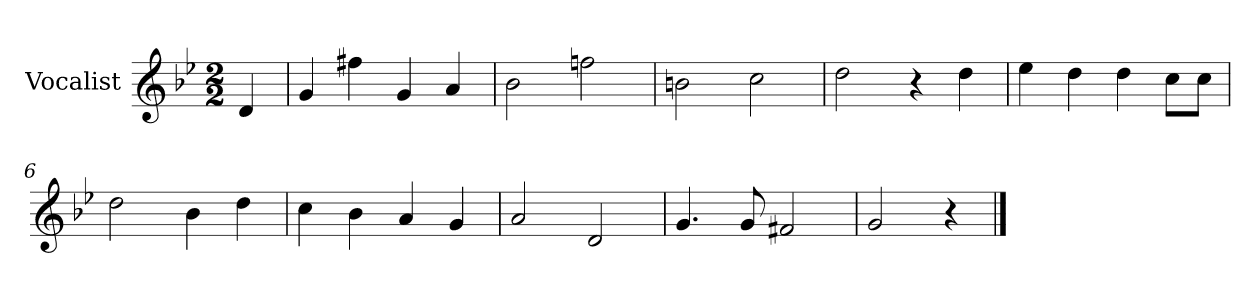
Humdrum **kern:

**kern
*part1
*staff1
*I"Vocalist
*k[b-e-]
*g:
*M2/2
=
4d
=1
4g
4ff#X
4g
4a
=2
2b-
2ffn
=3
2bn
2cc
=4
2dd
4r
4dd
=5
4ee-
4dd
4dd
8ccL
8ccJ
=6
2dd
4b-
4dd
=7
4cc
4b-
4a
4g
=8
2a
2d
=9
4.g
8g
2f#X
=10
2g
4r
==
*-
